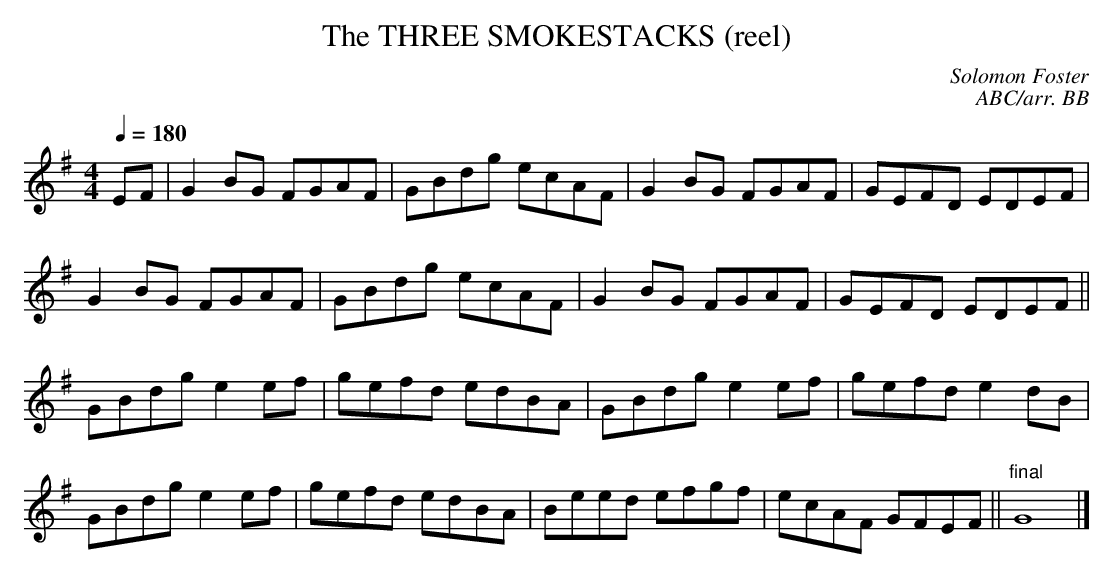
X:1
T:THREE SMOKESTACKS (reel), The
C:Solomon Foster
C:ABC/arr. BB
Q:1/4=180
M:4/4
L:1/8
K:G
EF|G2BG FGAF|GBdg ecAF|G2BG FGAF|GEFD EDEF|
G2BG FGAF|GBdg ecAF|G2BG FGAF|GEFD EDEF||
GBdg e2ef|gefd edBA|GBdg e2ef|gefd e2dB|
GBdg e2ef|gefd edBA|Beed efgf|ecAF GFEF||\
"final"G8|]
